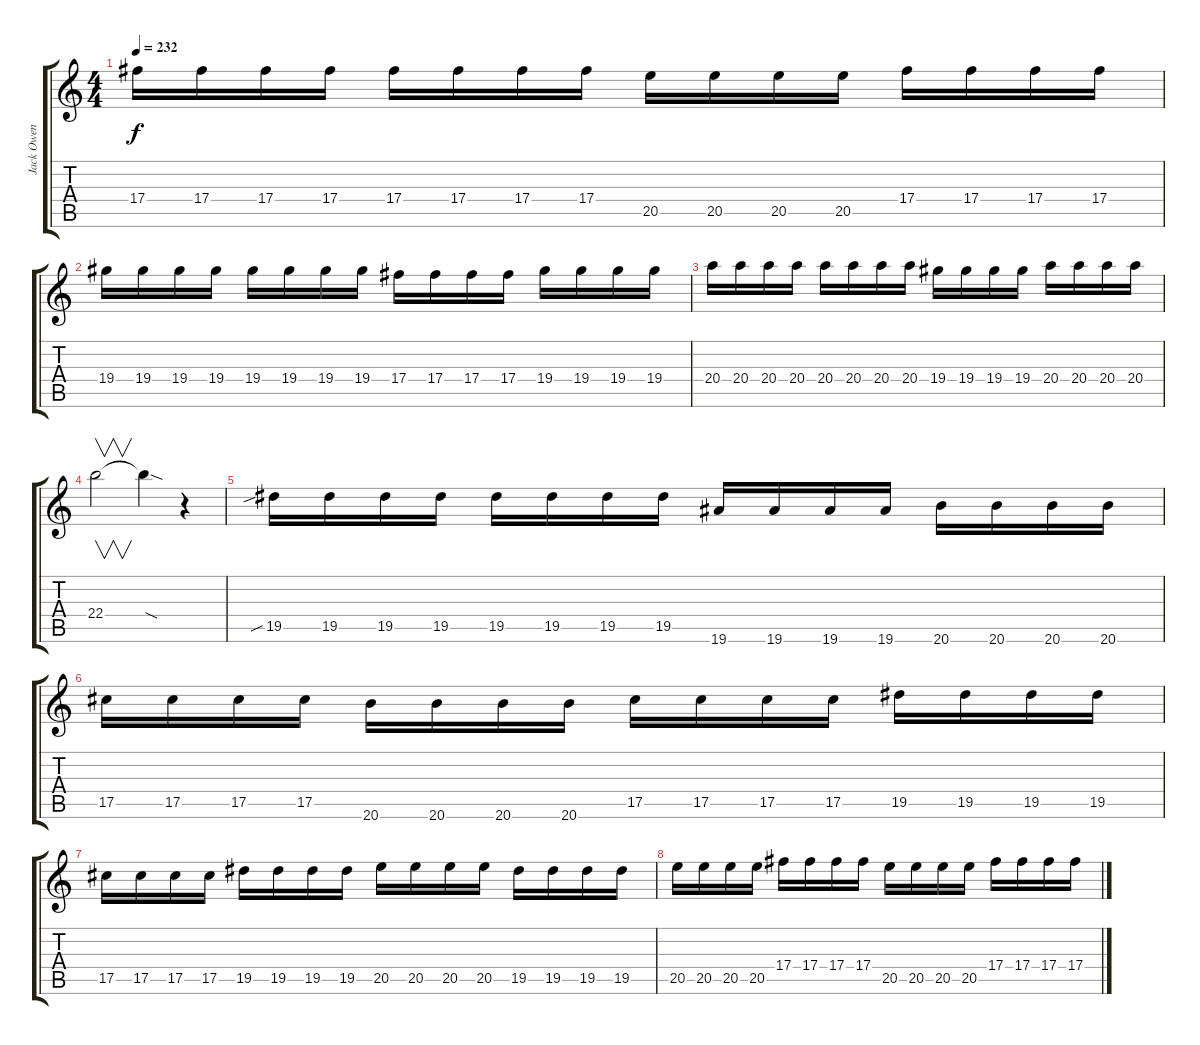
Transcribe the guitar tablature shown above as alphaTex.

\track ("Jack Owen" "Jack Owen") {instrument distortionguitar}
\staff {score tabs}
\tuning (Eb4 Bb3 Gb3 Db3 Ab2 Eb2) {hide}
\ts (4 4)
\tempo 232
\clef g2
\ks c
17.4.16{dy f} 17.4.16 17.4.16 17.4.16 17.4.16 17.4.16 17.4.16 17.4.16 20.5.16 20.5.16 20.5.16 20.5.16 17.4.16 17.4.16 17.4.16 17.4.16 |
19.4.16 19.4.16 19.4.16 19.4.16 19.4.16 19.4.16 19.4.16 19.4.16 17.4.16 17.4.16 17.4.16 17.4.16 19.4.16 19.4.16 19.4.16 19.4.16 |
20.4.16 20.4.16 20.4.16 20.4.16 20.4.16 20.4.16 20.4.16 20.4.16 19.4.16 19.4.16 19.4.16 19.4.16 20.4.16 20.4.16 20.4.16 20.4.16 |
22.4.2{v} 22.4{sod t}.4 r.4 |
19.5{sib}.16 19.5.16 19.5.16 19.5.16 19.5.16 19.5.16 19.5.16 19.5.16 19.6.16 19.6.16 19.6.16 19.6.16 20.6.16 20.6.16 20.6.16 20.6.16 |
17.5.16 17.5.16 17.5.16 17.5.16 20.6.16 20.6.16 20.6.16 20.6.16 17.5.16 17.5.16 17.5.16 17.5.16 19.5.16 19.5.16 19.5.16 19.5.16 |
17.5.16 17.5.16 17.5.16 17.5.16 19.5.16 19.5.16 19.5.16 19.5.16 20.5.16 20.5.16 20.5.16 20.5.16 19.5.16 19.5.16 19.5.16 19.5.16 |
20.5.16 20.5.16 20.5.16 20.5.16 17.4.16 17.4.16 17.4.16 17.4.16 20.5.16 20.5.16 20.5.16 20.5.16 17.4.16 17.4.16 17.4.16 17.4.16
